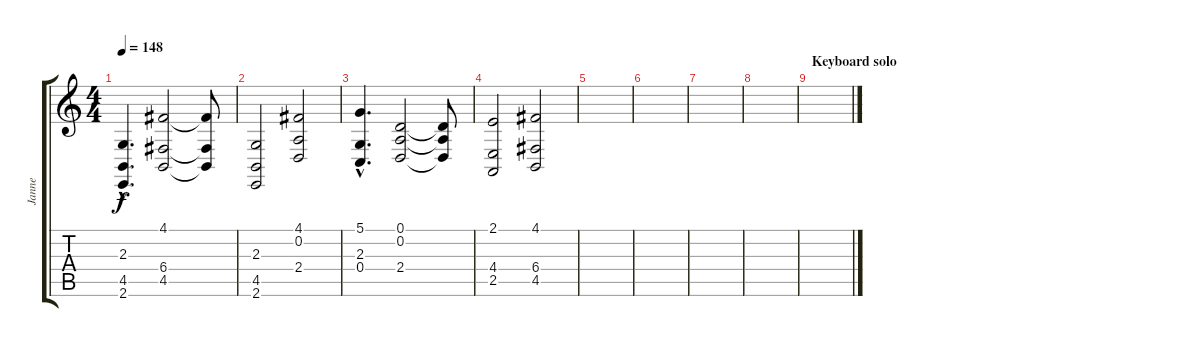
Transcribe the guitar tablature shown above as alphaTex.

\track ("Janne" "Janne") {instrument stringensemble1}
\staff {score tabs}
\tuning (D4 A3 F3 C3 G2 D2) {hide}
\ts (4 4)
\tempo 148
\clef g2
\ks c
(2.3{hac} 4.5{hac} 2.6{hac}).4{d dy f volume 11 instrument stringensemble1} (4.1 6.4 4.5).2 (4.1{t} 6.4{t} 4.5{t}).8 |
(2.3 4.5 2.6).2 (4.1 0.2 2.4).2 |
(5.1{hac} 2.3{hac} 0.4{hac}).4{d} (0.1 0.2 2.4).2 (0.1{t} 0.2{t} 2.4{t}).8 |
(2.1 4.4 2.5).2 (4.1 6.4 4.5).2 |
|
|
|
|
\section ("" "Keyboard solo")
